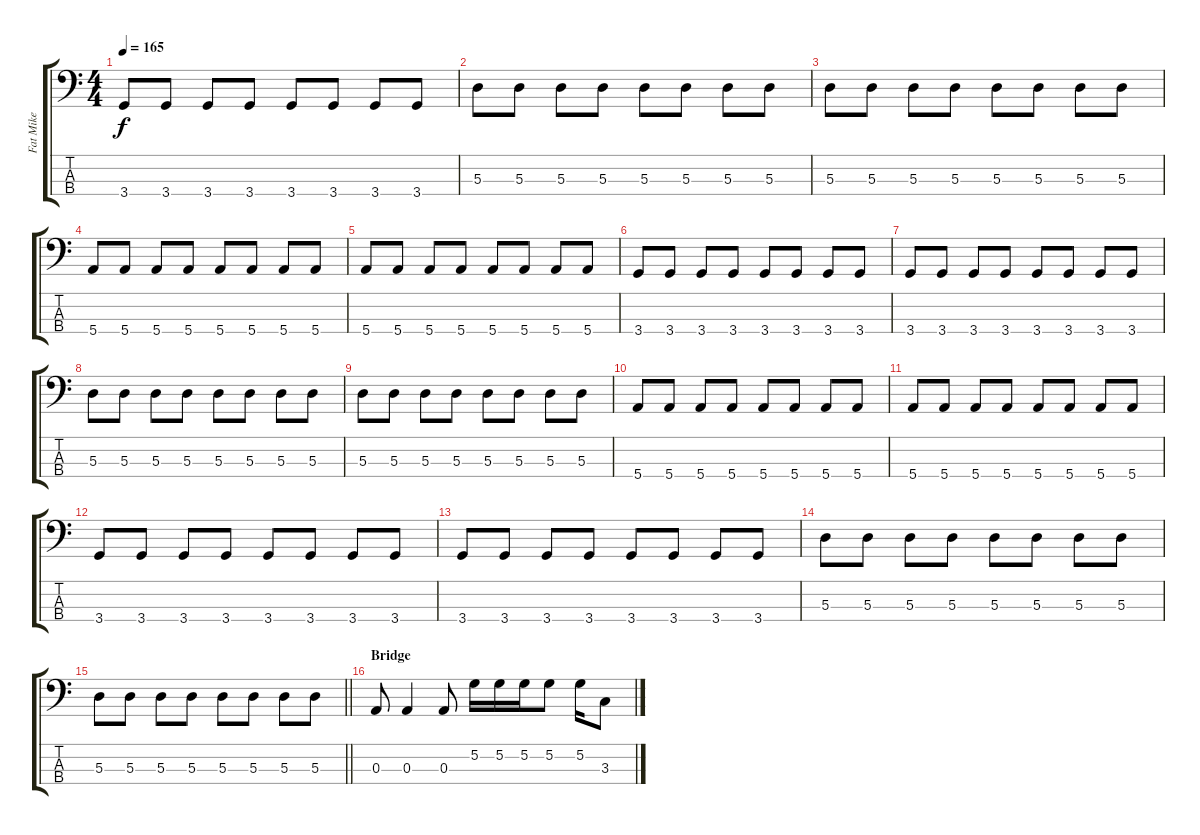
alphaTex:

\track ("Fat Mike" "Fat Mike") {instrument electricbasspick}
\staff {score tabs}
\tuning (G2 D2 A1 E1) {hide}
\ts (4 4)
\tempo 165
\clef f4
\ks c
3.4.8{dy f} 3.4.8 3.4.8 3.4.8 3.4.8 3.4.8 3.4.8 3.4.8 |
5.3.8 5.3.8 5.3.8 5.3.8 5.3.8 5.3.8 5.3.8 5.3.8 |
5.3.8 5.3.8 5.3.8 5.3.8 5.3.8 5.3.8 5.3.8 5.3.8 |
5.4.8 5.4.8 5.4.8 5.4.8 5.4.8 5.4.8 5.4.8 5.4.8 |
5.4.8 5.4.8 5.4.8 5.4.8 5.4.8 5.4.8 5.4.8 5.4.8 |
3.4.8 3.4.8 3.4.8 3.4.8 3.4.8 3.4.8 3.4.8 3.4.8 |
3.4.8 3.4.8 3.4.8 3.4.8 3.4.8 3.4.8 3.4.8 3.4.8 |
5.3.8 5.3.8 5.3.8 5.3.8 5.3.8 5.3.8 5.3.8 5.3.8 |
5.3.8 5.3.8 5.3.8 5.3.8 5.3.8 5.3.8 5.3.8 5.3.8 |
5.4.8 5.4.8 5.4.8 5.4.8 5.4.8 5.4.8 5.4.8 5.4.8 |
5.4.8 5.4.8 5.4.8 5.4.8 5.4.8 5.4.8 5.4.8 5.4.8 |
3.4.8 3.4.8 3.4.8 3.4.8 3.4.8 3.4.8 3.4.8 3.4.8 |
3.4.8 3.4.8 3.4.8 3.4.8 3.4.8 3.4.8 3.4.8 3.4.8 |
5.3.8 5.3.8 5.3.8 5.3.8 5.3.8 5.3.8 5.3.8 5.3.8 |
\barLineRight lightlight
5.3.8 5.3.8 5.3.8 5.3.8 5.3.8 5.3.8 5.3.8 5.3.8 |
\section ("" "Bridge")
0.3.8 0.3.4 0.3.8 5.2.16 5.2.16 5.2.16 5.2.8 5.2.16 3.3.8
